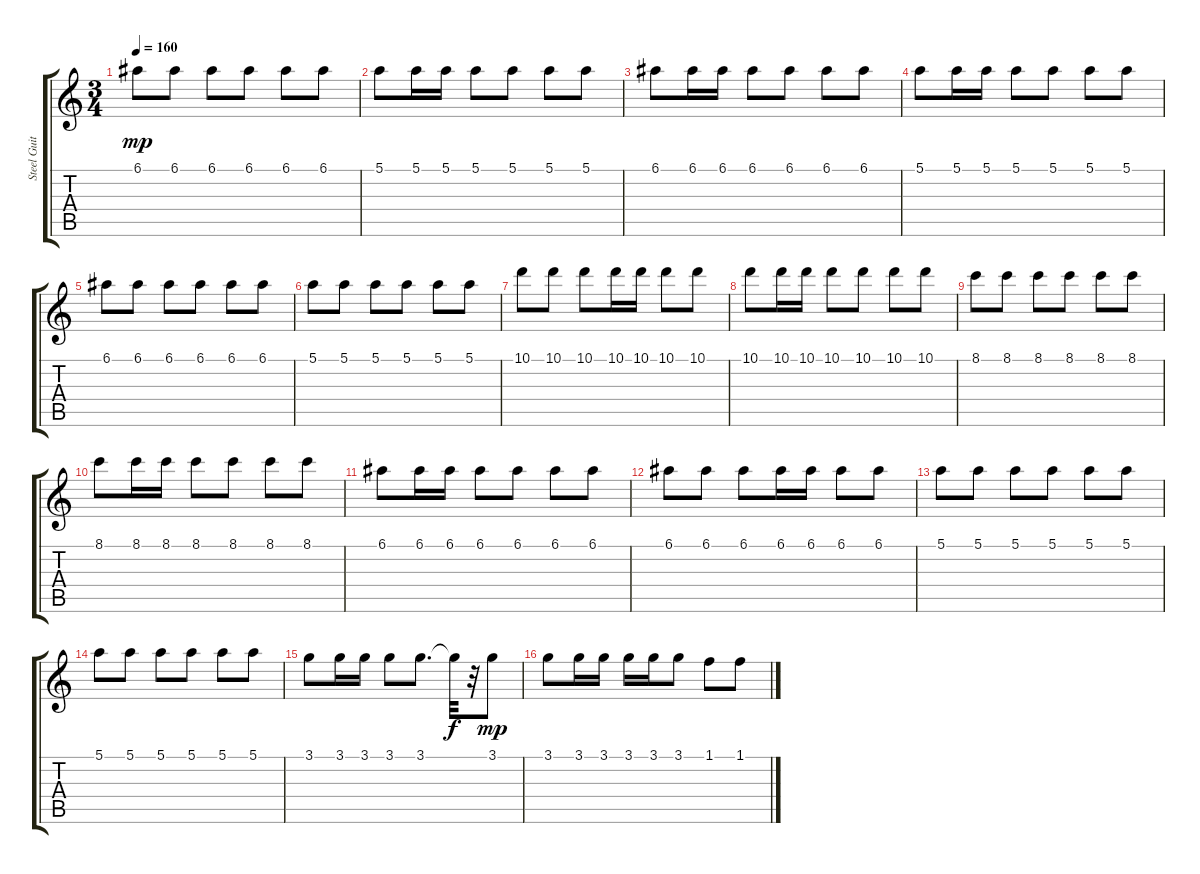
\track ("Steel Guitar Middle" "Steel Guit") {instrument acousticguitarsteel}
\staff {score tabs}
\tuning (E4 B3 G3 D3 A2 E2) {hide}
\ts (3 4)
\tempo 160
\clef g2
\ks c
6.1.8{dy mp} 6.1.8 6.1.8 6.1.8 6.1.8 6.1.8 |
5.1.8 5.1.16 5.1.16 5.1.8 5.1.8 5.1.8 5.1.8 |
6.1.8 6.1.16 6.1.16 6.1.8 6.1.8 6.1.8 6.1.8 |
5.1.8 5.1.16 5.1.16 5.1.8 5.1.8 5.1.8 5.1.8 |
6.1.8 6.1.8 6.1.8 6.1.8 6.1.8 6.1.8 |
5.1.8 5.1.8 5.1.8 5.1.8 5.1.8 5.1.8 |
10.1.8 10.1.8 10.1.8 10.1.16 10.1.16 10.1.8 10.1.8 |
10.1.8 10.1.16 10.1.16 10.1.8 10.1.8 10.1.8 10.1.8 |
8.1.8 8.1.8 8.1.8 8.1.8 8.1.8 8.1.8 |
8.1.8 8.1.16 8.1.16 8.1.8 8.1.8 8.1.8 8.1.8 |
6.1.8 6.1.16 6.1.16 6.1.8 6.1.8 6.1.8 6.1.8 |
6.1.8 6.1.8 6.1.8 6.1.16 6.1.16 6.1.8 6.1.8 |
5.1.8 5.1.8 5.1.8 5.1.8 5.1.8 5.1.8 |
5.1.8 5.1.8 5.1.8 5.1.8 5.1.8 5.1.8 |
3.1.8 3.1.16 3.1.16 3.1.8 3.1.8{d} 3.1{t}.32{dy f} r.32 3.1.8{dy mp} |
3.1.8 3.1.16 3.1.16 3.1.16 3.1.16 3.1.8 1.1.8 1.1.8
